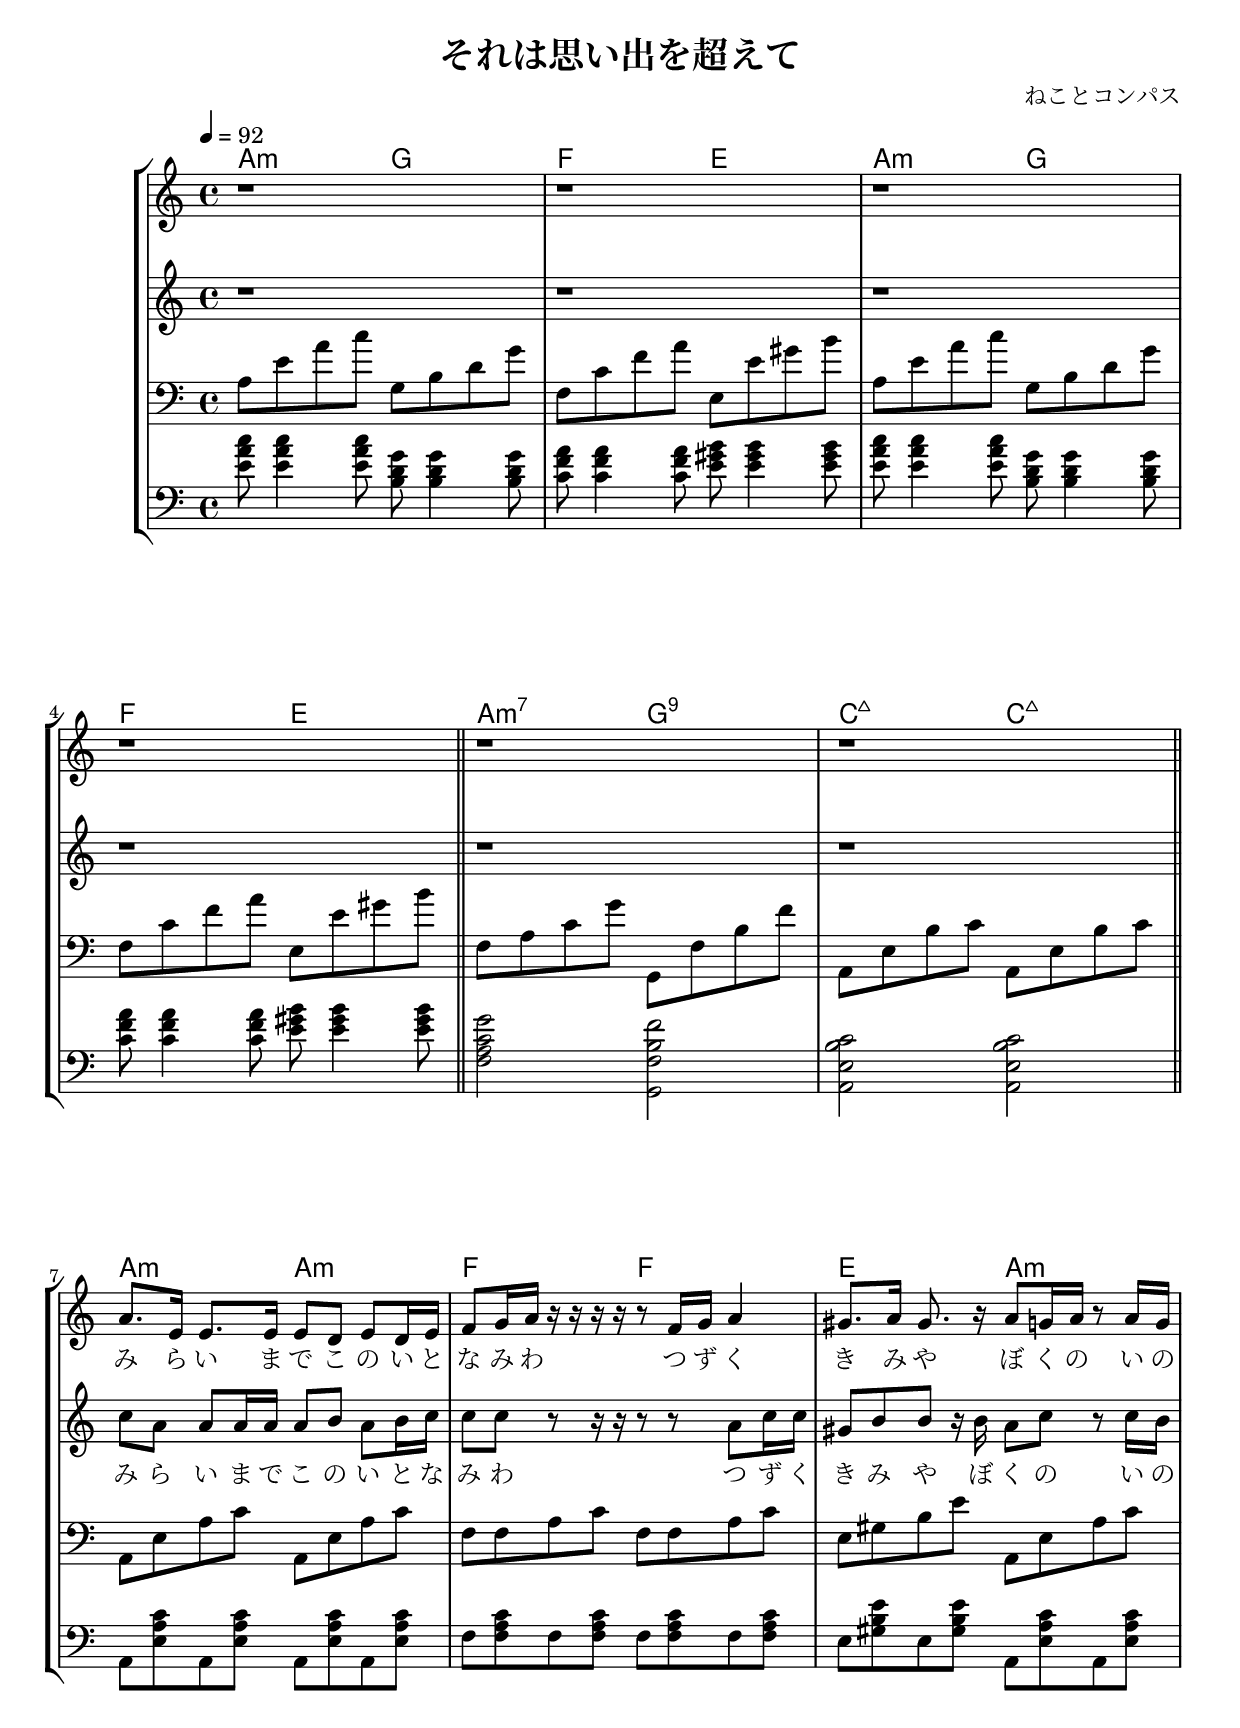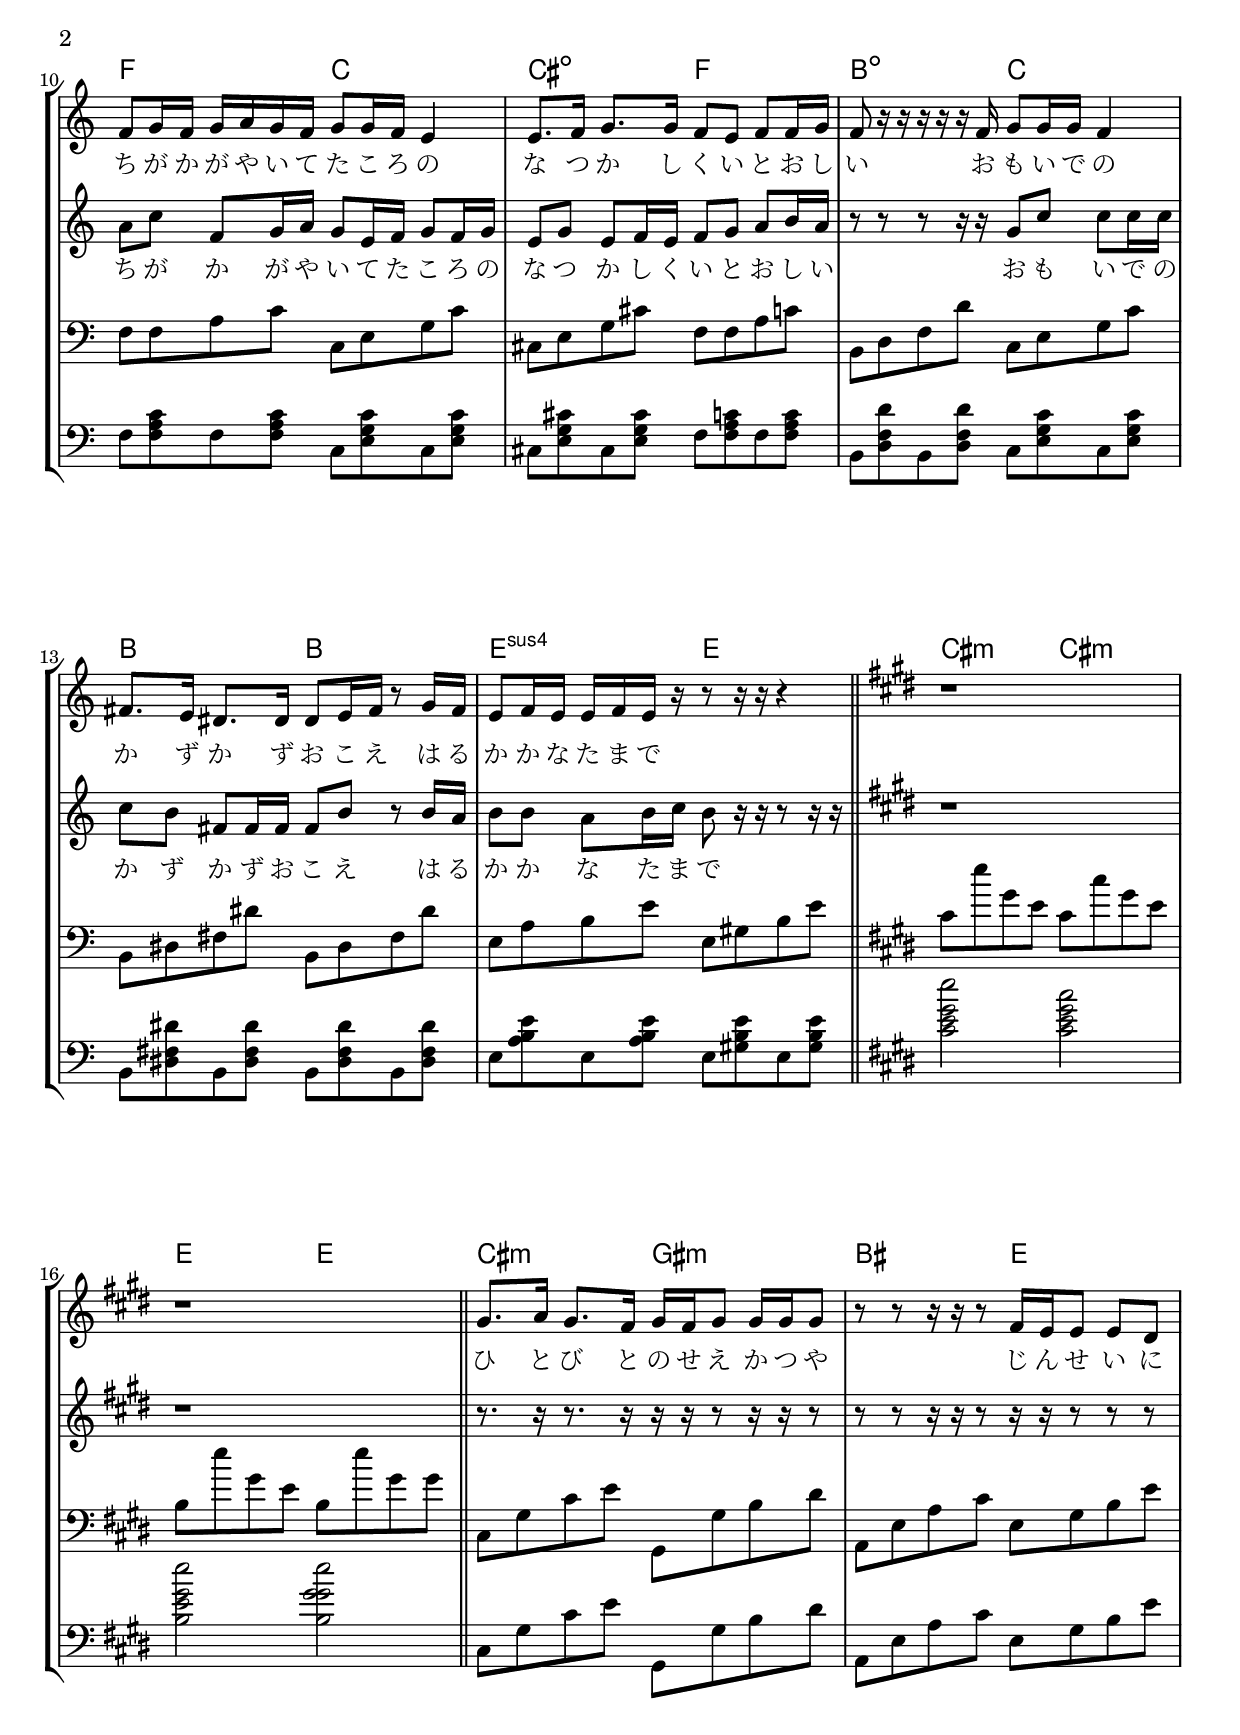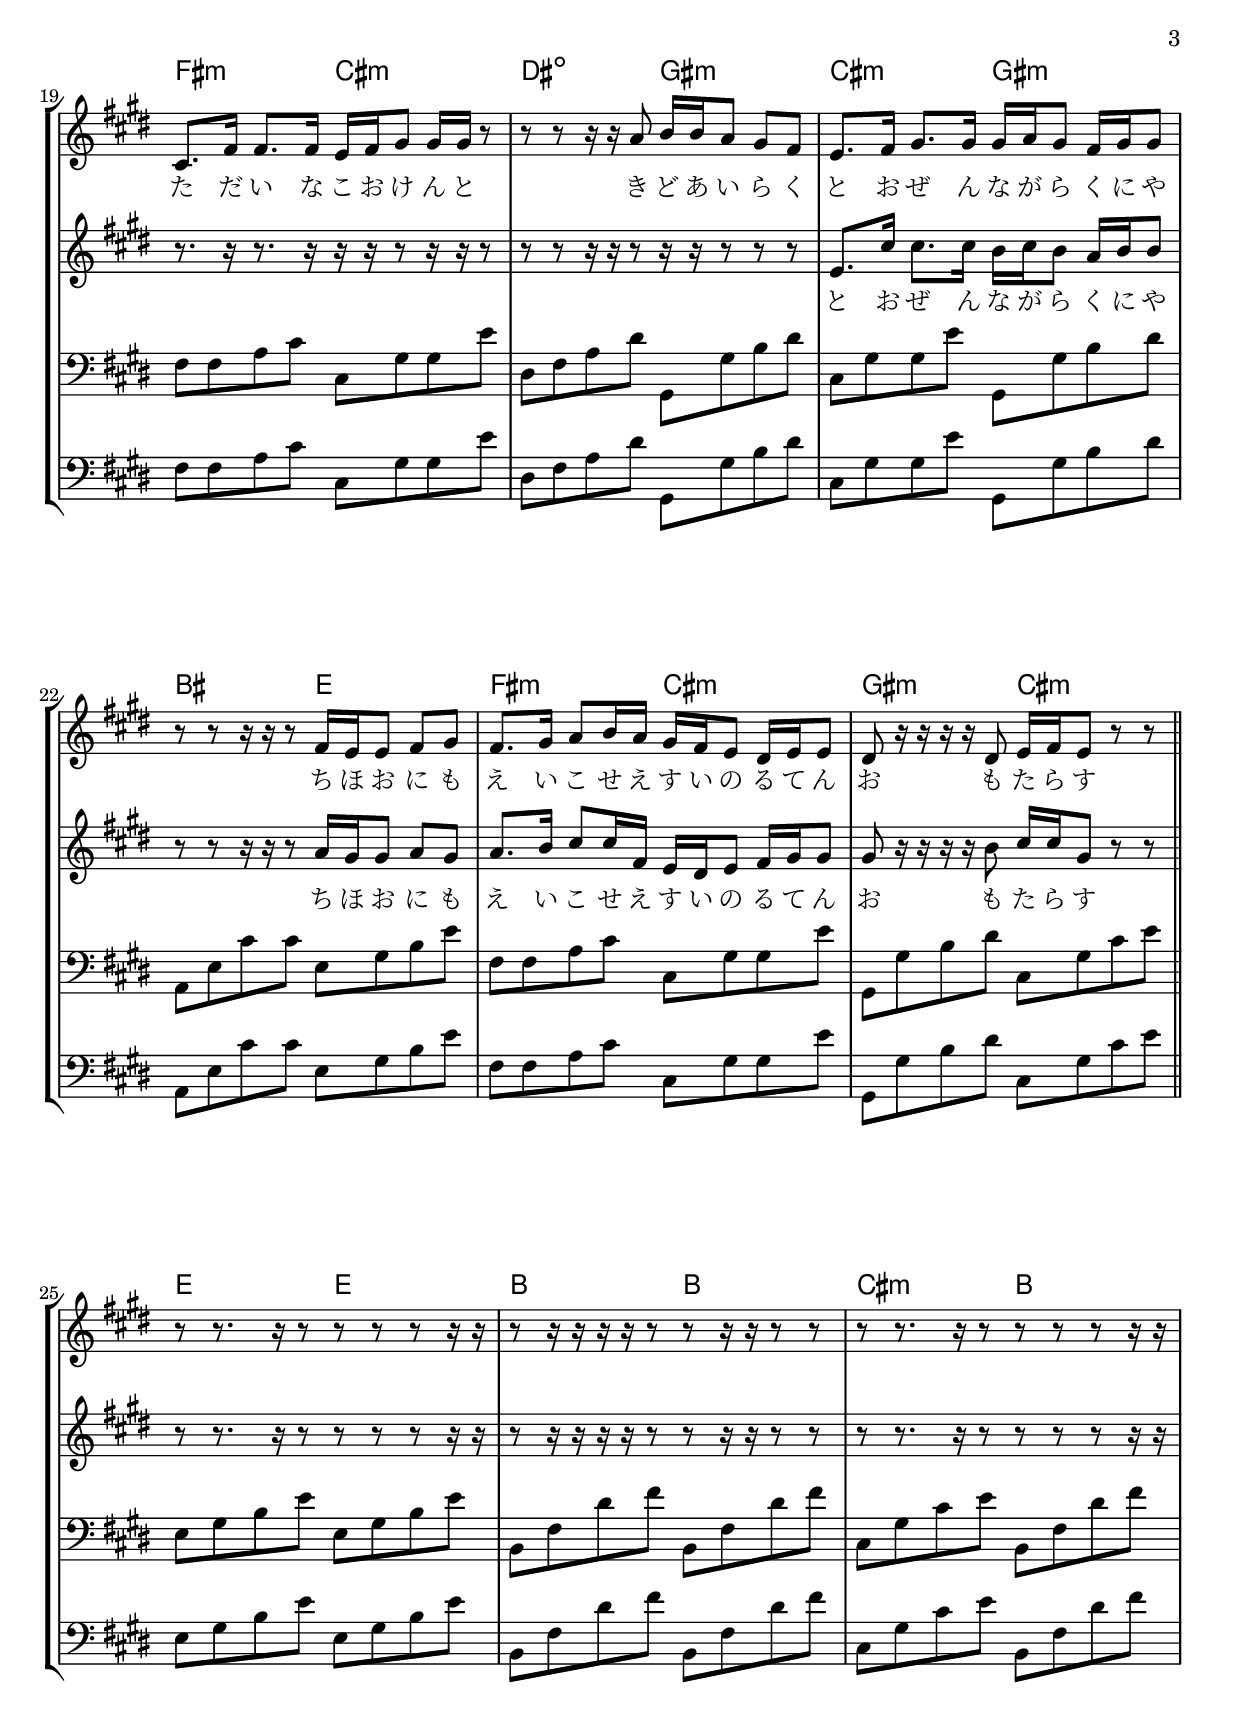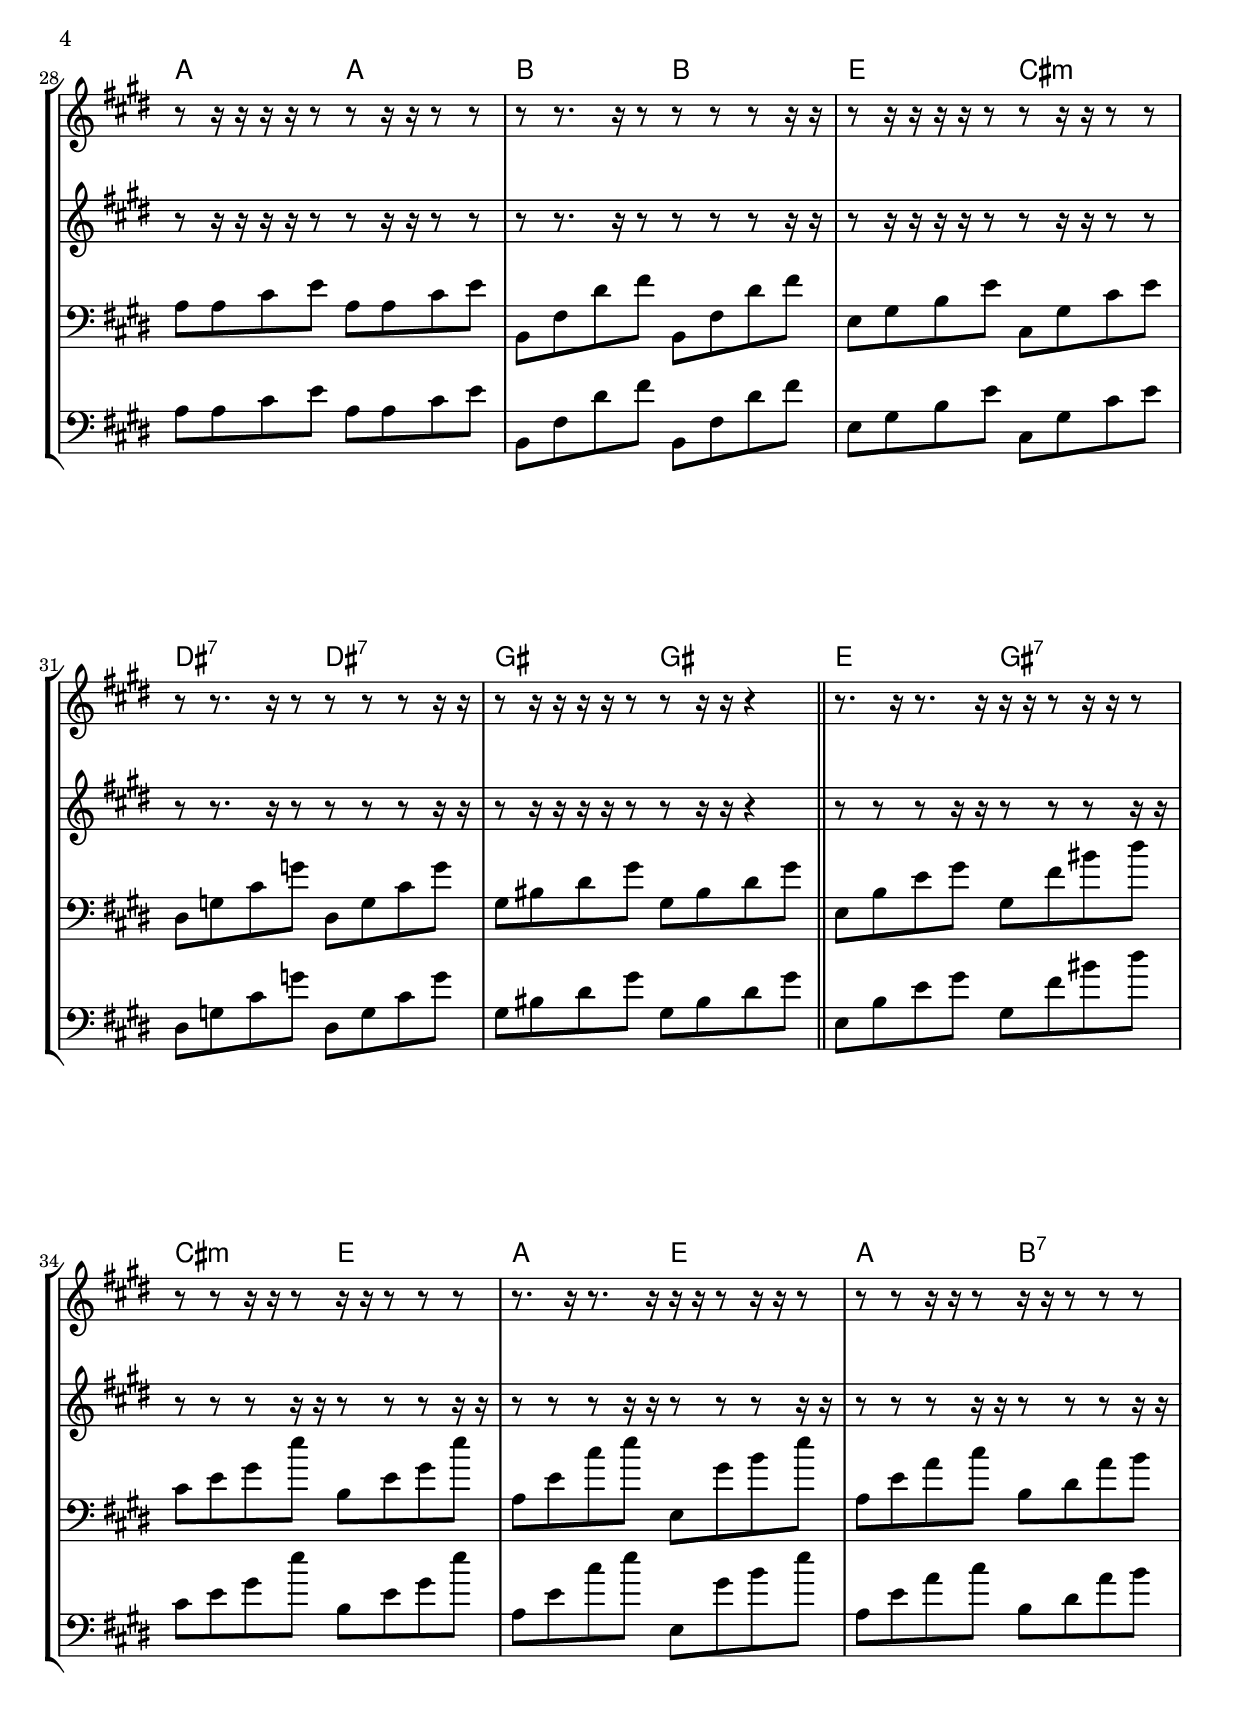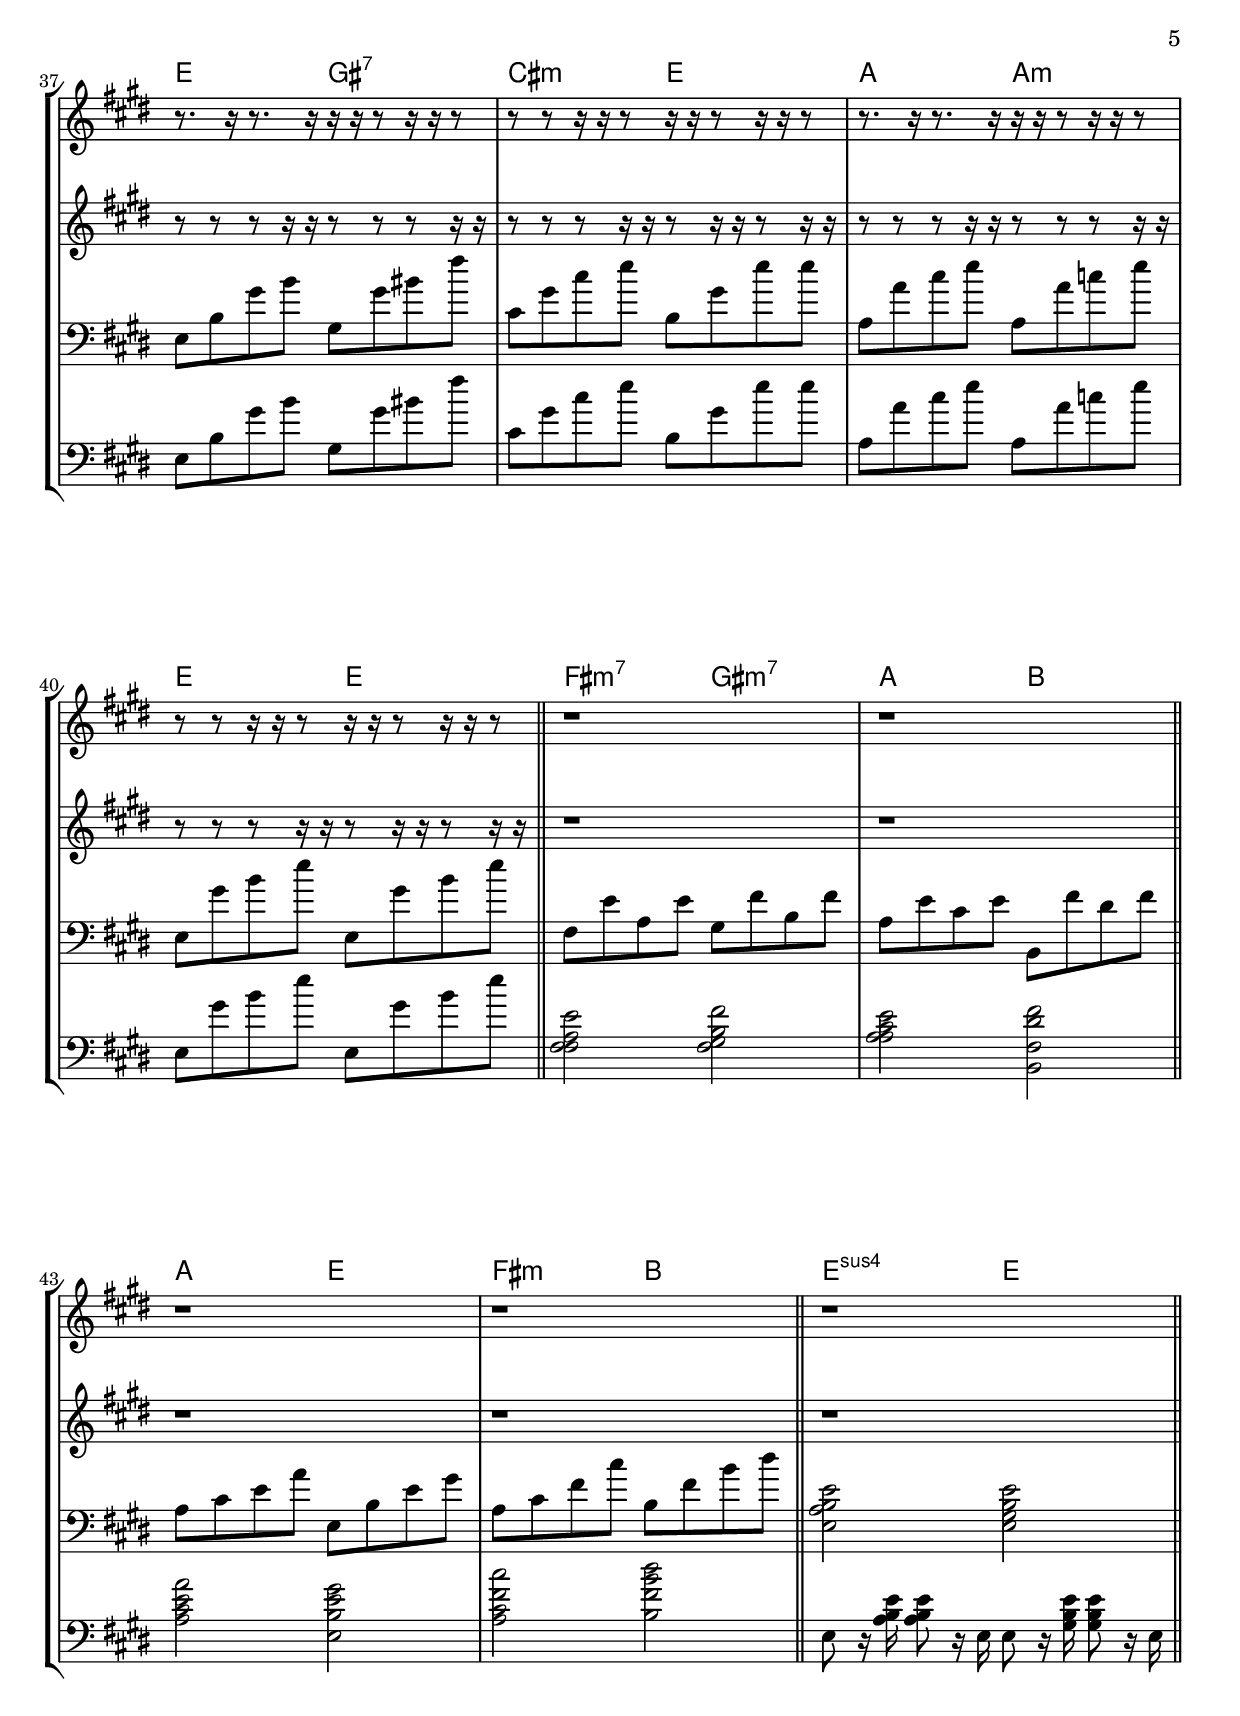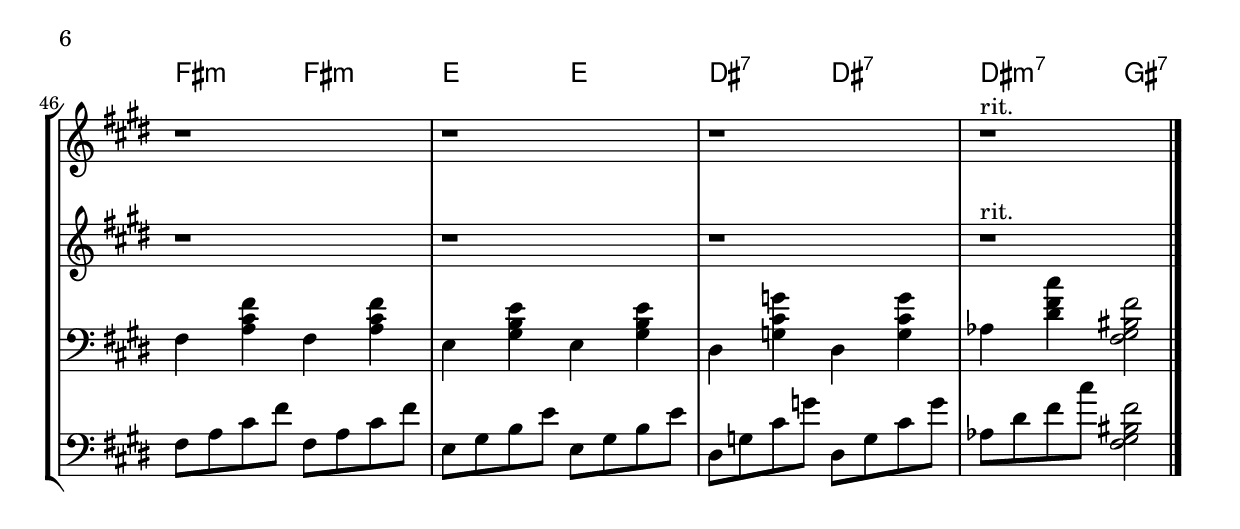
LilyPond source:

\version "2.12.1"

\header {
	title = \markup {それは思い出を超えて}
	composer = \markup \center-column {ねことコンパス}
}

harmony = \chordmode {
	a2:m g f e a:m g f e 

	a:min7 g:9 c:maj7 c:maj7 

	a:m a:m f f e a:m f c cis:dim f b:dim c b b e:sus4 e 

	cis:m cis:m e e 

	cis:m gis:m bis e fis:m cis:m dis:dim gis:m cis:m gis:m bis e fis:m cis:m gis:m cis:m 

	e e b b cis:m b a a b b e cis:m dis:7 dis:7 gis gis 

	e gis:7 cis:m e a e a b:7 e gis:7 cis:m e a a:m e e 

	fis:min7 gis:min7 a b 

	a e fis:m b 

	e:sus4 e 

	fis:m fis:m e e dis:7 dis:7 dis:m7 gis:7 
}

melody = {
	\key c \major
	\tempo 4 = 92
	r1 | r1 | r1 | r1   
	r1 | r1   
	\set Staff.midiInstrument = #"mmi0.42"
	a'8.  e'16  e'8.  e'16  e'8  d'8  e'8  d'16  e'16 
	f'8  g'16  a'16  r16  r16  r16  r16  r8  f'16  g'16  a'4 
	gis'8.  a'16  gis'8.  r16  a'8  g'16  a'16  r8  a'16  g'16 
	f'8  g'16  f'16  g'16  a'16  g'16  f'16  g'8  g'16  f'16  e'4 
	e'8.  f'16  g'8.  g'16  f'8  e'8  f'8  f'16  g'16 
	f'8  r16  r16  r16  r16  r16  f'16  g'8  g'16  g'16  f'4 
	fis'8.  e'16  dis'8.  dis'16  dis'8  e'16  fis'16  r8  g'16  fis'16 
	e'8  f'16  e'16  e'16  f'16  e'16  r16  r8  r16  r16  r4
	\key e \major
	r1 | r1   
	\set Staff.midiInstrument = #"fss0.37"
	gis'8.  a'16  gis'8.  fis'16  gis'16  fis'16  gis'8  gis'16  gis'16  gis'8 
	r8  r8  r16  r16  r8  fis'16  e'16  e'8  e'8  dis'8 
	cis'8.  fis'16  fis'8.  fis'16  e'16  fis'16  gis'8  gis'16  gis'16  r8 
	r8  r8  r16  r16  a'8  b'16  b'16  a'8  gis'8  fis'8 
	e'8.  fis'16  gis'8.  gis'16  gis'16  a'16  gis'8  fis'16  gis'16  gis'8 
	r8  r8  r16  r16  r8  fis'16  e'16  e'8  fis'8  gis'8 
	fis'8.  gis'16  a'8  b'16  a'16  gis'16  fis'16  e'8  dis'16  e'16  e'8 
	dis'8  r16  r16  r16  r16  dis'8  e'16  fis'16  e'8  	\set Staff.midiInstrument = #"Acoustic Guitar (steel)"
	r8  r8 
	r8  r8.  r16  r8  r8  r8  r8  r16  r16 
	r8  r16  r16  r16  r16  r8  r8  r16  r16  r8  r8 
	r8  r8.  r16  r8  r8  r8  r8  r16  r16 
	r8  r16  r16  r16  r16  r8  r8  r16  r16  r8  r8 
	r8  r8.  r16  r8  r8  r8  r8  r16  r16 
	r8  r16  r16  r16  r16  r8  r8  r16  r16  r8  r8 
	r8  r8.  r16  r8  r8  r8  r8  r16  r16 
	r8  r16  r16  r16  r16  r8  r8  r16  r16  	r4 	\set Staff.midiInstrument = #"Acoustic grand"
	r8.  r16  r8.  r16  r16  r16  r8  r16  r16  r8 
	r8  r8  r16  r16  r8  r16  r16  r8  r8  r8 
	r8.  r16  r8.  r16  r16  r16  r8  r16  r16  r8 
	r8  r8  r16  r16  r8  r16  r16  r8  r8  r8 
	r8.  r16  r8.  r16  r16  r16  r8  r16  r16  r8 
	r8  r8  r16  r16  r8  r16  r16  r8  r16  r16  r8 
	r8.  r16  r8.  r16  r16  r16  r8  r16  r16  r8 
	r8  r8  r16  r16  r8  r16  r16  r8  r16  r16  r8
	r1 | r1   
	r1 | r1   
	r1   
	r1 | r1 | r1 | r1^"rit." \bar "|."
}

words = \lyricmode {
	
	
	み  ら  い  ま  で  こ  の  い  と  な  み  わ  つ  ず  く  き  み  や  ぼ  く  の  い  の  ち  が  か  が  や  い  て  た  こ  ろ  の  な  つ  か  し  く  い  と  お  し  い  お  も  い  で  の  か  ず  か  ず  お  こ  え  は  る  か  か  な  た  ま  で  
	
	ひ  と  び  と  の  せ  え  か  つ  や  じ  ん  せ  い  に  た  だ  い  な  こ  お  け  ん  と  き  ど  あ  い  ら  く  と  お  ぜ  ん  な  が  ら  く  に  や  ち  ほ  お  に  も  え  い  こ  せ  え  す  い  の  る  て  ん  お  も  た  ら  す  
	
	
	
	
	
	
}

secondmelody = {
	\key c \major
	\tempo 4 = 92
	r1 | r1 | r1 | r1   
	r1 | r1   
	\set Staff.midiInstrument = #"fss0.42"
	c''8  a'8  a'8  a'16  a'16  a'8  b'8  a'8  b'16  c''16 
	c''8  c''8  r8  r16  r16  r8  r8  a'8  c''16  c''16 
	gis'8  b'8  b'8  r16  b'16  a'8  c''8  r8  c''16  b'16 
	a'8  c''8  f'8  g'16  a'16  g'8  e'16  f'16  g'8  f'16  g'16 
	e'8  g'8  e'8  f'16  e'16  f'8  g'8  a'8  b'16  a'16 
	r8  r8  r8  r16  r16  g'8  c''8  c''8  c''16  c''16 
	c''8  b'8  fis'8  fis'16  fis'16  fis'8  b'8  r8  b'16  a'16 
	b'8  b'8  a'8  b'16  c''16  b'8  r16  r16  r8  r16  r16
	\key e \major
	r1 | r1   
	\set Staff.midiInstrument = #"mmi0.48"
	r8.  r16  r8.  r16  r16  r16  r8  r16  r16  r8 
	r8  r8  r16  r16  r8  r16  r16  r8  r8  r8 
	r8.  r16  r8.  r16  r16  r16  r8  r16  r16  r8 
	r8  r8  r16  r16  r8  r16  r16  r8  r8  r8 
	e'8.  cis''16  cis''8.  cis''16  b'16  cis''16  b'8  a'16  b'16  b'8 
	r8  r8  r16  r16  r8  a'16  gis'16  gis'8  a'8  gis'8 
	a'8.  b'16  cis''8  cis''16  fis'16  e'16  dis'16  e'8  fis'16  gis'16  gis'8 
	gis'8  r16  r16  r16  r16  b'8  cis''16  cis''16  gis'8  	\set Staff.midiInstrument = #"Pad 8 (sweep)"
	r8  r8 
	r8  r8.  r16  r8  r8  r8  r8  r16  r16 
	r8  r16  r16  r16  r16  r8  r8  r16  r16  r8  r8 
	r8  r8.  r16  r8  r8  r8  r8  r16  r16 
	r8  r16  r16  r16  r16  r8  r8  r16  r16  r8  r8 
	r8  r8.  r16  r8  r8  r8  r8  r16  r16 
	r8  r16  r16  r16  r16  r8  r8  r16  r16  r8  r8 
	r8  r8.  r16  r8  r8  r8  r8  r16  r16 
	r8  r16  r16  r16  r16  r8  r8  r16  r16  	r4 	\set Staff.midiInstrument = #"Flute"
	r8  r8  r8  r16  r16  r8  r8  r8  r16  r16 
	r8  r8  r8  r16  r16  r8  r8  r8  r16  r16 
	r8  r8  r8  r16  r16  r8  r8  r8  r16  r16 
	r8  r8  r8  r16  r16  r8  r8  r8  r16  r16 
	r8  r8  r8  r16  r16  r8  r8  r8  r16  r16 
	r8  r8  r8  r16  r16  r8  r16  r16  r8  r16  r16 
	r8  r8  r8  r16  r16  r8  r8  r8  r16  r16 
	r8  r8  r8  r16  r16  r8  r16  r16  r8  r16  r16
	r1 | r1   
	r1 | r1   
	r1   
	r1 | r1 | r1 | r1^"rit." \bar "|."
}

secondwords = \lyricmode {
	
	
	み  ら  い  ま  で  こ  の  い  と  な  み  わ  つ  ず  く  き  み  や  ぼ  く  の  い  の  ち  が  か  が  や  い  て  た  こ  ろ  の  な  つ  か  し  く  い  と  お  し  い  お  も  い  で  の  か  ず  か  ず  お  こ  え  は  る  か  か  な  た  ま  で  
	
	と  お  ぜ  ん  な  が  ら  く  に  や  ち  ほ  お  に  も  え  い  こ  せ  え  す  い  の  る  て  ん  お  も  た  ら  す  
	
	
	
	
	
	
}

tempochange = {
	\tempo 4 = 92
	r1 | r1 | r1 | r1 \bar "||"
	\tempo 4 = 92
	r1 | r1 \bar "||"
	\tempo 4 = 92
	r1 | r1 | r1 | r1 | r1 | r1 | r1 | r1 \bar "||"
	\tempo 4 = 92
	r1 | r1 \bar "||"
	\tempo 4 = 92
	r1 | r1 | r1 | r1 | r1 | r1 | r1 | r1 \bar "||"
	\tempo 4 = 92
	r1 | r1 | r1 | r1 | r1 | r1 | r1 | r1 \bar "||"
	\tempo 4 = 92
	r1 | r1 | r1 | r1 | r1 | r1 | r1 | r1 \bar "||"
	\tempo 4 = 92
	r1 | r1 \bar "||"
	\tempo 4 = 92
	r1 | r1 \bar "||"
	\tempo 4 = 92
	r1 \bar "||"
	\tempo 4 = 92
	r1 | r1 | r1 | \tempo 4 = 69 r2 \tempo 4 = 61 r2 \bar "|."
}

mainacc = {
	\clef bass
	\set Staff.midiInstrument = #"String Ensemble 1"
	\key c \major
	\tempo 4 = 92
	a8 e'8 a'8 c''8
	g8 b8 d'8 g'8
	f8 c'8 f'8 a'8
	e8 e'8 gis'8 b'8
	a8 e'8 a'8 c''8
	g8 b8 d'8 g'8
	f8 c'8 f'8 a'8
	e8 e'8 gis'8 b'8
	\bar "||"

	\set Staff.midiInstrument = #"Acoustic grand"
	f8 a8 c'8 g'8
	g,8 f8 b8 f'8
	a,8 e8 b8 c'8
	a,8 e8 b8 c'8
	\bar "||"

	\set Staff.midiInstrument = #"Acoustic grand"
	a,8 e8 a8 c'8
	a,8 e8 a8 c'8
	f8 f8 a8 c'8
	f8 f8 a8 c'8
	e8 gis8 b8 e'8
	a,8 e8 a8 c'8
	f8 f8 a8 c'8
	c8 e8 g8 c'8
	cis8 e8 g8 cis'8
	f8 f8 a8 c'8
	b,8 d8 f8 d'8
	c8 e8 g8 c'8
	b,8 dis8 fis8 dis'8
	b,8 dis8 fis8 dis'8
	e8 a8 b8 e'8
	e8 gis8 b8 e'8
	\bar "||"

	\set Staff.midiInstrument = #"Acoustic grand"
	\key e \major
	cis'8 e'' gis' e'
	cis'8 cis'' gis' e'
	b8 e'' gis' e'
	b8 e'' gis' gis'
	\bar "||"

	\set Staff.midiInstrument = #"Acoustic grand"
	cis8 gis8 cis'8 e'8
	gis,8 gis8 b8 dis'8
	a,8 e8 a8 cis'8
	e8 gis8 b8 e'8
	fis8 fis8 a8 cis'8
	cis8 gis8 gis8 e'8
	dis8 fis8 a8 dis'8
	gis,8 gis8 b8 dis'8
	cis8 gis8 gis8 e'8
	gis,8 gis8 b8 dis'8
	a,8 e8 cis'8 cis'8
	e8 gis8 b8 e'8
	fis8 fis8 a8 cis'8
	cis8 gis8 gis8 e'8
	gis,8 gis8 b8 dis'8
	cis8 gis8 cis'8 e'8
	\bar "||"

	\set Staff.midiInstrument = #"Acoustic grand"
	e8 gis8 b8 e'8
	e8 gis8 b8 e'8
	b,8 fis8 dis'8 fis'8
	b,8 fis8 dis'8 fis'8
	cis8 gis8 cis'8 e'8
	b,8 fis8 dis'8 fis'8
	a8 a8 cis'8 e'8
	a8 a8 cis'8 e'8
	b,8 fis8 dis'8 fis'8
	b,8 fis8 dis'8 fis'8
	e8 gis8 b8 e'8
	cis8 gis8 cis'8 e'8
	dis8 g8 cis'8 g'8
	dis8 g8 cis'8 g'8
	gis8 bis8 dis'8 gis'8
	gis8 bis8 dis'8 gis'8
	\bar "||"

	\set Staff.midiInstrument = #"Electric Piano 1"
	e8 b8 e'8 gis'8
	gis8 fis'8 bis'8 dis''8
	cis'8 e'8 gis'8 e''8
	b8 e'8 gis'8 e''8
	a8 e'8 cis''8 e''8
	e8 gis'8 b'8 e''8
	a8 e'8 a'8 cis''8
	b8 dis'8 a'8 b'8
	e8 b8 gis'8 b'8
	gis8 gis'8 bis'8 fis''8
	cis'8 gis'8 cis''8 e''8
	b8 gis'8 e''8 e''8
	a8 a'8 cis''8 e''8
	a8 a'8 c''8 e''8
	e8 gis'8 b'8 e''8
	e8 gis'8 b'8 e''8
	\bar "||"

	\set Staff.midiInstrument = #"Electric Piano 1"
	fis8 e' a e'
	gis8 fis' b fis'
	a8 e' cis' e'
	b,8 fis' dis' fis'
	\bar "||"

	\set Staff.midiInstrument = #"Electric Grand"
	a8 cis'8 e'8 a'8
	e8 b8 e'8 gis'8
	a8 cis'8 fis'8 cis''8
	b8 fis'8 b'8 dis''8
	\bar "||"

	\set Staff.midiInstrument = #"Electric Grand"
	<e a b e'>2
	<e gis b e'>2
	\bar "||"

	\set Staff.midiInstrument = #"Honky-tonk"
	fis4 <a cis' fis'>4
	fis4 <a cis' fis'>4
	e4 <gis b e'>4
	e4 <gis b e'>4
	dis4 <g cis' g'>4
	dis4 <g cis' g'>4
	as4 <dis' fis' cis''>4
	<gis fis bis fis'>2
	\bar "|."
}

subacc = {
	\clef bass
	\set Staff.midiInstrument = #"Electric Guitar (clean)"
	\key c \major
	\tempo 4 = 92
	<e' a' c''>8 <e' a' c''>4 <e' a' c''>8
	<b d' g'>8 <b d' g'>4 <b d' g'>8
	<c' f' a'>8 <c' f' a'>4 <c' f' a'>8
	<e' gis' b'>8 <e' gis' b'>4 <e' gis' b'>8
	<e' a' c''>8 <e' a' c''>4 <e' a' c''>8
	<b d' g'>8 <b d' g'>4 <b d' g'>8
	<c' f' a'>8 <c' f' a'>4 <c' f' a'>8
	<e' gis' b'>8 <e' gis' b'>4 <e' gis' b'>8
	\bar "||"

	\set Staff.midiInstrument = #"Acoustic Guitar (steel)"
	<f a c' g'>2
	<g, f b f'>2
	<a, e b c'>2
	<a, e b c'>2
	\bar "||"

	\set Staff.midiInstrument = #"Pad 3 (polysynth)"
	a,8 <e a c'> a, <e a c'>
	a,8 <e a c'> a, <e a c'>
	f8 <f a c'> f <f a c'>
	f8 <f a c'> f <f a c'>
	e8 <gis b e'> e <gis b e'>
	a,8 <e a c'> a, <e a c'>
	f8 <f a c'> f <f a c'>
	c8 <e g c'> c <e g c'>
	cis8 <e g cis'> cis <e g cis'>
	f8 <f a c'> f <f a c'>
	b,8 <d f d'> b, <d f d'>
	c8 <e g c'> c <e g c'>
	b,8 <dis fis dis'> b, <dis fis dis'>
	b,8 <dis fis dis'> b, <dis fis dis'>
	e8 <a b e'> e <a b e'>
	e8 <gis b e'> e <gis b e'>
	\bar "||"

	\set Staff.midiInstrument = #"Electric Guitar (clean)"
	\key e \major
	<cis' e' gis' e''>2
	<cis' e' gis' cis''>2
	<b e' gis' e''>2
	<b gis' gis' e''>2
	\bar "||"

	\set Staff.midiInstrument = #"FX 4 (atmosphere)"
	cis8 gis8 cis'8 e'8
	gis,8 gis8 b8 dis'8
	a,8 e8 a8 cis'8
	e8 gis8 b8 e'8
	fis8 fis8 a8 cis'8
	cis8 gis8 gis8 e'8
	dis8 fis8 a8 dis'8
	gis,8 gis8 b8 dis'8
	cis8 gis8 gis8 e'8
	gis,8 gis8 b8 dis'8
	a,8 e8 cis'8 cis'8
	e8 gis8 b8 e'8
	fis8 fis8 a8 cis'8
	cis8 gis8 gis8 e'8
	gis,8 gis8 b8 dis'8
	cis8 gis8 cis'8 e'8
	\bar "||"

	\set Staff.midiInstrument = #"Pad 1 (new age)"
	e8 gis8 b8 e'8
	e8 gis8 b8 e'8
	b,8 fis8 dis'8 fis'8
	b,8 fis8 dis'8 fis'8
	cis8 gis8 cis'8 e'8
	b,8 fis8 dis'8 fis'8
	a8 a8 cis'8 e'8
	a8 a8 cis'8 e'8
	b,8 fis8 dis'8 fis'8
	b,8 fis8 dis'8 fis'8
	e8 gis8 b8 e'8
	cis8 gis8 cis'8 e'8
	dis8 g8 cis'8 g'8
	dis8 g8 cis'8 g'8
	gis8 bis8 dis'8 gis'8
	gis8 bis8 dis'8 gis'8
	\bar "||"

	\set Staff.midiInstrument = #"Pad 4 (choir)"
	e8 b8 e'8 gis'8
	gis8 fis'8 bis'8 dis''8
	cis'8 e'8 gis'8 e''8
	b8 e'8 gis'8 e''8
	a8 e'8 cis''8 e''8
	e8 gis'8 b'8 e''8
	a8 e'8 a'8 cis''8
	b8 dis'8 a'8 b'8
	e8 b8 gis'8 b'8
	gis8 gis'8 bis'8 fis''8
	cis'8 gis'8 cis''8 e''8
	b8 gis'8 e''8 e''8
	a8 a'8 cis''8 e''8
	a8 a'8 c''8 e''8
	e8 gis'8 b'8 e''8
	e8 gis'8 b'8 e''8
	\bar "||"

	\set Staff.midiInstrument = #"FX 6 (goblins)"
	<fis fis a e'>2
	<gis fis b fis'>2
	<a a cis' e'>2
	<b, fis dis' fis'>2
	\bar "||"

	\set Staff.midiInstrument = #"FX 3 (crystal)"
	<a cis' e' a'>2
	<e b e' gis'>2
	<a cis' fis' cis''>2
	<b fis' b' dis''>2
	\bar "||"

	\set Staff.midiInstrument = #"Pad 6 (metallic)"
	e8 r16 <a b e'>16 <a b e'>8 r16 e16
	e8 r16 <gis b e'>16 <gis b e'>8 r16 e16
	\bar "||"

	\set Staff.midiInstrument = #"String Ensemble 1"
	fis8 a8 cis'8 fis'8
	fis8 a8 cis'8 fis'8
	e8 gis8 b8 e'8
	e8 gis8 b8 e'8
	dis8 g8 cis'8 g'8
	dis8 g8 cis'8 g'8
	as8 dis'8 fis'8 cis''8
	<gis fis bis fis'>2
	\bar "|."
}

percA = {
	\drummode {
	hh8 hh8 hh8 hh8 hh8 hh8 hh8 hh8  |hh8 hh8 hh8 hh8 hh4 hh8 hh8  |hh8 hh8 hh8 hh8 hh8 hh8 hh8 hh8  |r8 hh2. r8  \bar "||"
	r1  |r2 r8 hho4 hho8  \bar "||"
	cymr4 cymr4 cymr4 cymr4  |cymr4 cymr8 cymr16 cymr16 cymr4 cymr4  |cymr4 cymr4 cymr4 cymr4  |cymr4 cymr2.  |cymr4 cymr4 cymr4 cymr4  |cymr4 cymr8 cymr16 cymr16 cymr4 cymr4  |cymr4 cymr4 cymr4 cymr4  |cymr4 cymr2.  \bar "||"
	r1 |r1 \bar "||"
	hh8 hh8 hh8 hh8 hh8 hh8 hh8 hh8  |hh8 hh8 hh8 hh8 hh4 hh8 hh8  |hh8 hh8 hh8 hh8 hh8 hh8 hh8 hh8  |hh8 hh8 hh8 hh2 r8  |hh8 hh8 hh8 hh8 hh8 hh8 hh8 hh8  |hh8 hh8 hh8 hh8 hh4 hh8 hh8  |hh8 hh8 hh8 hh8 hh8 hh8 hh8 hh8  |r8 hh2. r8  \bar "||"
	cymr4 cymr4 cymr4 cymr4  |cymr4 cymr8 cymr16 cymr16 cymr4 cymr4  |cymr4 cymr4 cymr4 cymr4  |cymr4 cymr2.  |cymr4 cymr4 cymr4 cymr4  |cymr4 cymr8 cymr16 cymr16 cymr4 cymr4  |cymr4 cymr4 cymr4 cymr4  |cymr4 cymr2.  \bar "||"
	r1  |r1  |r1  |r1  |r1  |r1  |r1  |r2 r8 hho4 hho8  \bar "||"
	r1 |r1 \bar "||"
	r1  |r2 r8 hho4 hho8  \bar "||"
	r2. hho4  \bar "||"
	r4 sn2 sn8. sn16  |r4 sn2 sn8. sn16  |r4 sn2 sn8. sn16  |r8 sn8 sn4 sn8 sn8 sn16 sn8 sn16  \bar "|."
	}
}

percB = {
	\drummode {
	r4 sn8. sn8 sn8. sn8. sn16  |r4 sn8. sn8 sn8. sn4  |r4 sn8. sn8 sn8. sn8. sn16  |r4 sn2 sn4  \bar "||"
	r4. hhp2 hhp8  |hhp4 hhp4 hhp4 hhp4  \bar "||"
	r2 sn2  |r2 sn2  |r2 sn2  |r8 sn8 sn2.  |r2 sn2  |r2 sn2  |r2 sn2  |r8 sn8 sn2.  \bar "||"
	r1 |r1 \bar "||"
	r4 sn8. sn8 sn8. sn8. sn16  |r4 sn8. sn8 sn8. sn4  |r4 sn8. sn8 sn8. sn8. sn16  |r8 sn8 sn4 sn8 sn16 sn8 sn8 sn16  |r4 sn8. sn8 sn8. sn8. sn16  |r4 sn8. sn8 sn8. sn4  |r4 sn8. sn8 sn8. sn8. sn16  |r4 sn2 sn4  \bar "||"
	r2 sn2  |r2 sn2  |r2 sn2  |r8 sn8 sn2.  |r2 sn2  |r2 sn2  |r2 sn2  |r8 sn8 sn2.  \bar "||"
	r4. hhp2 hhp8  |r4. hhp2 hhp8  |r4. hhp2 hhp8  |r4. hhp2 hhp8  |r4. hhp2 hhp8  |r4. hhp2 hhp8  |r4. hhp2 hhp8  |hhp4 hhp4 hhp4 hhp4  \bar "||"
	r1 |r1 \bar "||"
	r4. hhp2 hhp8  |hhp4 hhp4 hhp4 hhp4  \bar "||"
	r16 hhp16 hhp8 hhp16 hhp8 hhp2 hhp16  \bar "||"
	r4. r16 tommh8 tommh4. r16  |r1  |r4. r16 tommh8 tommh4. r16  |r1  \bar "|."
	}
}

percC = {
	\drummode {
	bd8 bd4 bd2 bd8  |bd8 bd2 bd4.  |bd8 bd4 bd2 bd8  |bd8 bd4. bd4. bd8  \bar "||"
	hh4 hh4 hh4 hh4  |r4. hh2 r8  \bar "||"
	bd2. r8 bd8  |bd2. r8 bd8  |bd2. r8 bd8  |bd4. bd8 bd4. bd8  |bd2. r8 bd8  |bd2. r8 bd8  |bd2. r8 bd8  |bd2 r8 bd4.  \bar "||"
	r1 |r1 \bar "||"
	bd8 bd4 bd2 bd8  |bd8 bd2 bd4.  |bd8 bd4 bd2 bd8  |bd4 r16 bd8. bd2  |bd8 bd4 bd2 bd8  |bd8 bd2 bd4.  |bd8 bd4 bd2 bd8  |bd8 bd4. bd4. bd8  \bar "||"
	bd2. r8 bd8  |bd2. r8 bd8  |bd2. r8 bd8  |bd4. bd8 bd4. bd8  |bd2. r8 bd8  |bd2. r8 bd8  |bd2. r8 bd8  |bd2 r8 bd4.  \bar "||"
	hh4 hh4 hh4 hh4  |hh4 hh4 hh4 hh4  |hh4 hh4 hh4 hh4  |hh4 hh4 hh4 hh4  |hh4 hh4 hh4 hh4  |hh4 hh4 hh4 hh4  |hh4 hh4 hh4 hh4  |r4. hh2 r8  \bar "||"
	r1 |r1 \bar "||"
	hh4 hh4 hh4 hh4  |r4. hh2 r8  \bar "||"
	hh8. hh8. hh4 hh4 hh8  \bar "||"
	r8 toml8 toml8 toml8 toml8 toml8 toml8 toml8  |toml8 toml8 toml8 toml8 toml8 toml8 toml8 toml8  |toml8 toml8 toml8 toml8 toml8 toml8 toml8 toml8  |toml8 toml8 toml8 toml8 toml8 toml8 toml8 toml8  \bar "|."
	}
}

percD = {
	\drummode {
	r1  |r2 r8 hho4.  |r1  |r4. r16 hho2 r16  \bar "||"
	bd2. r8 bd8  |bd8. bd4. r16 bd4 bd8  \bar "||"
	r1 |r1 |r1 |r2 r8 tommh8 tommh4  |r1 |r1 |r1 |r8. tommh8. tommh2 r8  \bar "||"
	r1 |r1 \bar "||"
	r1  |r2 r8 hho4.  |r1  |r4. r16 hho2 r16  |r1  |r2 r8 hho4.  |r1  |r4. r16 hho2 r16  \bar "||"
	r1 |r1 |r1 |r2 r8 tommh8 tommh4  |r1 |r1 |r1 |r8. tommh8. tommh2 r8  \bar "||"
	bd2. r8 bd8  |bd8. bd8. bd2 bd8  |bd2. r8 bd8  |bd8. bd8. bd2 bd8  |bd2. r8 bd8  |bd8. bd8. bd2 bd8  |bd2. r8 bd8  |bd8. bd4. r16 bd4 bd8  \bar "||"
	r1 |r1 \bar "||"
	bd2. r8 bd8  |bd8. bd4. r16 bd4 bd8  \bar "||"
	r2 ss2  \bar "||"
	r1  |r4. r16 tomfh8 tomfh4. r16  |r1  |r4. r16 tomfh2 r16  \bar "|."
	}
}

percE = {
	\drummode {
	r1 |r1 |r1 |cymc1  \bar "||"
	r1 | r1 \bar "||"
	r1 |r1 |r1 |r2. r8 toml8  |r1 |r1 |r1 |r2. toml8 toml8  \bar "||"
	r1 |r1 \bar "||"
	r1 |r1 |r1 |r1 |r1 |r1 |r1 |cymc1  \bar "||"
	r1 |r1 |r1 |r2. r8 toml8  |r1 |r1 |r1 |r2. toml8 toml8  \bar "||"
	r1 | r1 | r1 | r1 | r1 | r1 | r1 | r1 \bar "||"
	r1 |r1 \bar "||"
	r1 | r1 \bar "||"
	bd4. bd4 bd4.  \bar "||"
	bd4. r16 bd8. bd4.  |bd8. bd4. r16 bd4 bd8  |bd8. bd4 bd8. bd4.  |bd4. bd8 bd4 r16 bd8.  \bar "|."
	}
}

percF = {
	\drummode {
	r1 |r1 |r1 |r4 r16 tommh16 tommh4. tommh4  \bar "||"
	r1 | r1 \bar "||"
	r1 |r1 |r1 |r1 |r1 |r1 |r1 |hho1  \bar "||"
	r1 | r1 \bar "||"
	r1 |r1 |r1 |r1 |r1 |r1 |r1 |r4 r16 tommh16 tommh4. tommh4  \bar "||"
	r1 |r1 |r1 |r1 |r1 |r1 |r1 |hho1  \bar "||"
	r1 | r1 | r1 | r1 | r1 | r1 | r1 | r1 \bar "||"
	r1 | r1 \bar "||"
	r1 | r1 \bar "||"
	r1 \bar "||"
	cymc1  |r1 |r1 |r1 \bar "|."
	}
}

percG = {
	\drummode {
	r1 |r1 |r1 |r4. r16 tomml4. tomml8.  \bar "||"
	r1 | r1 \bar "||"
	r1 | r1 | r1 | r1 | r1 | r1 | r1 | r1 \bar "||"
	r1 | r1 \bar "||"
	r1 |r1 |r1 |r1 |r1 |r1 |r1 |r4. r16 tomml4. tomml8.  \bar "||"
	r1 | r1 | r1 | r1 | r1 | r1 | r1 | r1 \bar "||"
	r1 | r1 | r1 | r1 | r1 | r1 | r1 | r1 \bar "||"
	r1 | r1 \bar "||"
	r1 | r1 \bar "||"
	r1 \bar "||"
	r1 | r1 | r1 | r1 \bar "|."
	}
}

percH = {
	\drummode {
	r1 |r1 |r1 |r2 r16 toml8 toml4 r16  \bar "||"
	r1 | r1 \bar "||"
	r1 | r1 | r1 | r1 | r1 | r1 | r1 | r1 \bar "||"
	r1 | r1 \bar "||"
	r1 |r1 |r1 |r1 |r1 |r1 |r1 |r2 r16 toml8 toml4 r16  \bar "||"
	r1 | r1 | r1 | r1 | r1 | r1 | r1 | r1 \bar "||"
	r1 | r1 | r1 | r1 | r1 | r1 | r1 | r1 \bar "||"
	r1 | r1 \bar "||"
	r1 | r1 \bar "||"
	r1 \bar "||"
	r1 | r1 | r1 | r1 \bar "|."
	}
}

percI = {
	\drummode {
	r1 |r1 |r1 |r2 r8 tomfh4 tomfh8  \bar "||"
	r1 | r1 \bar "||"
	r1 | r1 | r1 | r1 | r1 | r1 | r1 | r1 \bar "||"
	r1 | r1 \bar "||"
	r1 |r1 |r1 |r1 |r1 |r1 |r1 |r2 r8 tomfh4 tomfh8  \bar "||"
	r1 | r1 | r1 | r1 | r1 | r1 | r1 | r1 \bar "||"
	r1 | r1 | r1 | r1 | r1 | r1 | r1 | r1 \bar "||"
	r1 | r1 \bar "||"
	r1 | r1 \bar "||"
	r1 \bar "||"
	r1 | r1 | r1 | r1 \bar "|."
	}
}

\score {
	<<
		\new StaffGroup <<
			\new ChordNames {\harmony}
			\new Voice = "melody" {\melody}
			\new Lyrics \lyricsto "melody" \words
			\new Voice = "secondmelody" {\secondmelody}
			\new Lyrics \lyricsto "secondmelody" \secondwords
			\new Staff = "mainacc" {\mainacc}
			\new Staff = "subacc" {\subacc}
		>>
	>>
	\layout { }
}
